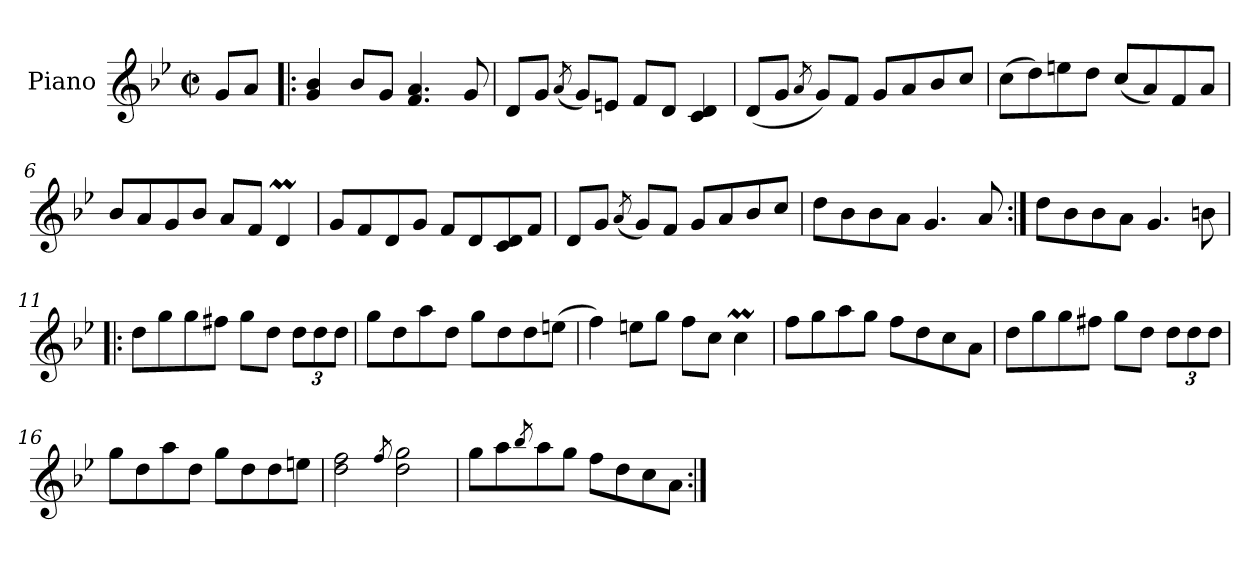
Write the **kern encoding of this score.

**kern
*part1
*staff1
*I"Piano
*I'Pno
*clefG2
*k[b-e-]
*M4/4
*met(c|)
=1
8g/L
8a/J
=2!|:
4g/ 4b-/
8b-/L
8g/J
4.f/ 4.a/
8g/
=3
8d/L
8g/J
(8qa/
8g/L)
8en/J
8f/L
8d/J
4c/ 4d/
=4
(8d/L
8g/J
8qa/
8g/L)
8f/J
8g/L
8a/
8b-/
8cc/J
=5
(>8cc\L
8dd\)
8een\
8dd\J
(8cc/L
8a/)
8f/
8a/J
!!LO:LB:g=z
=6
8b-/L
8a/
8g/
8b-/J
8a/L
8f/J
4dm/
=7
8g/L
8f/
8d/
8g/J
8f/L
8d/
8c/ 8d/
8f/J
=8
8d/L
8g/J
(8qa/
8g/L)
8f/J
8g/L
8a/
8b-/
8cc/J
=9
8dd\L
8b-\
8b-\
8a\J
4.g/
8a/
=10:|!
8dd\L
8b-\
8b-\
8a\J
4.g/
8bn\
!!LO:LB:g=z
=11!|:
8dd\L
8gg\
8gg\
8ff#X\J
8gg\L
8dd\J
*Xbrackettup
12dd\L
12dd\
12dd\J
=12
8gg\L
8dd\
8aa\
8dd\J
8gg\L
8dd\
8dd\
(>8een\J
=13
4ff\)
8een\L
8gg\J
8ff\L
8cc\J
4ccM\
=14
8ff\L
8gg\
8aa\
8gg\J
8ff\L
8dd\
8cc\
8a\J
!!LO:LB:g=z
=15
8dd\L
8gg\
8gg\
8ff#X\J
8gg\L
8dd\J
12dd\L
12dd\
12dd\J
=16
8gg\L
8dd\
8aa\
8dd\J
8gg\L
8dd\
8dd\
8een\J
=17
2dd\ 2ff\
8qff/
2dd\ 2gg\
=18
8gg\L
8aa\
8qbb-/
8aa\
8gg\J
8ff\L
8dd\
8cc\
8a\J
=:|!
*-
